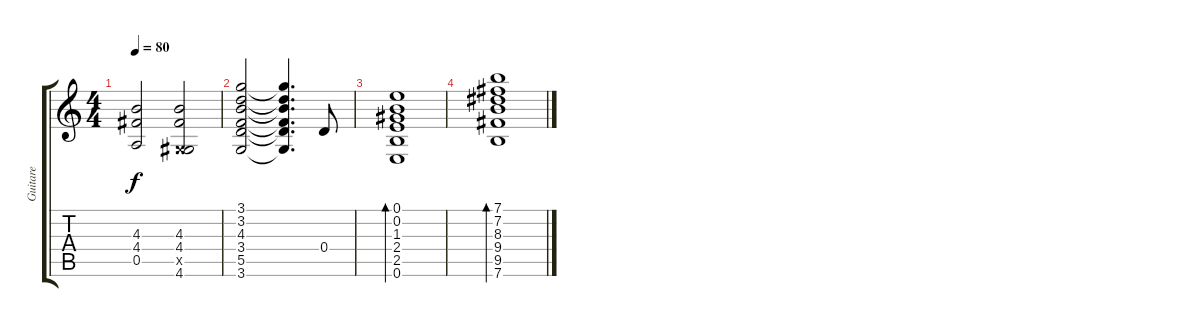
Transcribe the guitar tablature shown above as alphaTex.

\track ("Guitare" "Guitare") {instrument acousticguitarsteel}
\staff {score tabs}
\tuning (E4 B3 G3 D3 A2 E2) {hide}
\ts (4 4)
\tempo 80
\clef g2
\ks c
(4.3 4.4 0.5).2{dy f} (4.3 4.4 -1.5{x} 4.6).2 |
(3.1 3.2 4.3 3.4 5.5 3.6).2 (3.1{t} 3.2{t} 4.3{t} 3.4{t} 5.5{t} 3.6{t}).4{d} 0.4.8 |
(0.1 0.2 1.3 2.4 2.5 0.6).1{bd 120} |
(7.1 7.2 8.3 9.4 9.5 7.6).1{bd 240}
